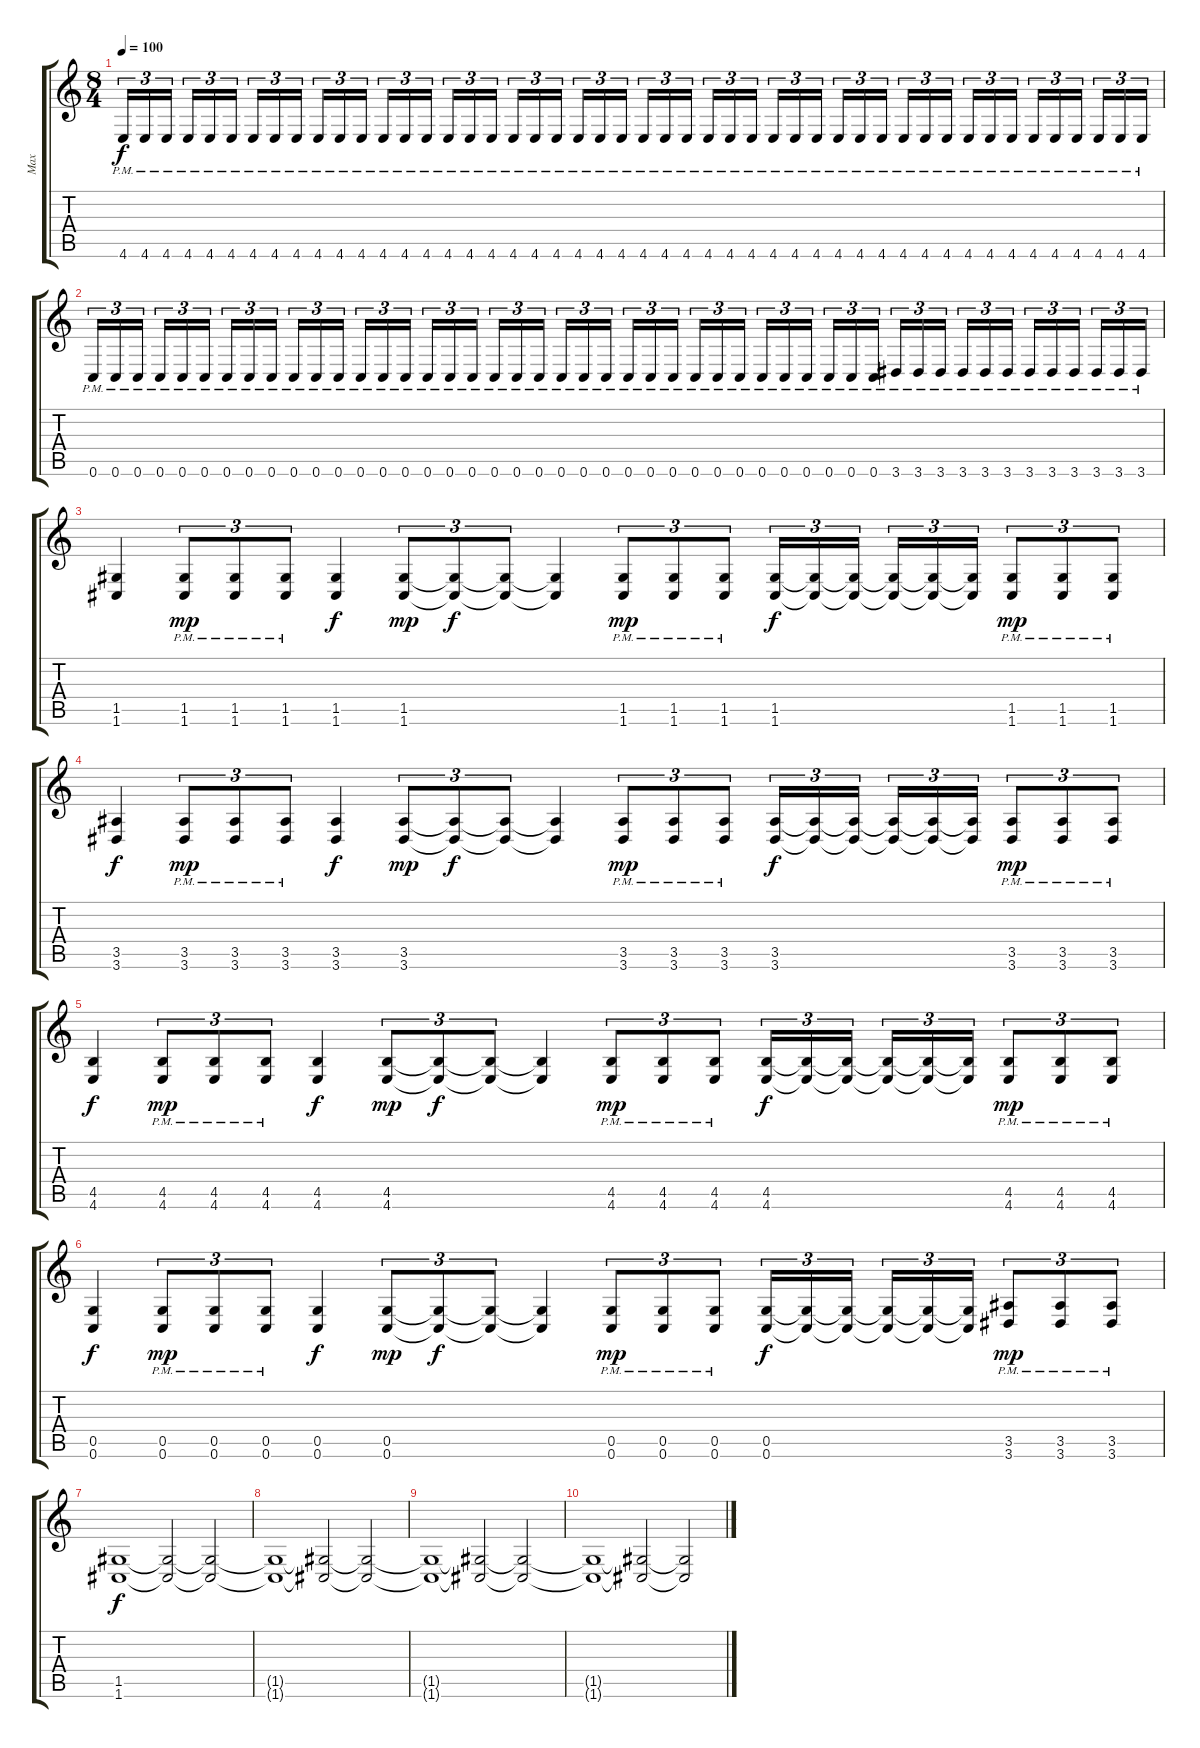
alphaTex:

\track ("Max" "Max") {instrument distortionguitar}
\staff {score tabs}
\tuning (D4 A3 F3 C3 G2 C2) {hide}
\ts (8 4)
\tempo 100
\clef g2
\ks c
4.6{pm}.16{tu (3 2) dy f} 4.6{pm}.16{tu (3 2)} 4.6{pm}.16{tu (3 2)} 4.6{pm}.16{tu (3 2)} 4.6{pm}.16{tu (3 2)} 4.6{pm}.16{tu (3 2)} 4.6{pm}.16{tu (3 2)} 4.6{pm}.16{tu (3 2)} 4.6{pm}.16{tu (3 2)} 4.6{pm}.16{tu (3 2)} 4.6{pm}.16{tu (3 2)} 4.6{pm}.16{tu (3 2)} 4.6{pm}.16{tu (3 2)} 4.6{pm}.16{tu (3 2)} 4.6{pm}.16{tu (3 2)} 4.6{pm}.16{tu (3 2)} 4.6{pm}.16{tu (3 2)} 4.6{pm}.16{tu (3 2)} 4.6{pm}.16{tu (3 2)} 4.6{pm}.16{tu (3 2)} 4.6{pm}.16{tu (3 2)} 4.6{pm}.16{tu (3 2)} 4.6{pm}.16{tu (3 2)} 4.6{pm}.16{tu (3 2)} 4.6{pm}.16{tu (3 2)} 4.6{pm}.16{tu (3 2)} 4.6{pm}.16{tu (3 2)} 4.6{pm}.16{tu (3 2)} 4.6{pm}.16{tu (3 2)} 4.6{pm}.16{tu (3 2)} 4.6{pm}.16{tu (3 2)} 4.6{pm}.16{tu (3 2)} 4.6{pm}.16{tu (3 2)} 4.6{pm}.16{tu (3 2)} 4.6{pm}.16{tu (3 2)} 4.6{pm}.16{tu (3 2)} 4.6{pm}.16{tu (3 2)} 4.6{pm}.16{tu (3 2)} 4.6{pm}.16{tu (3 2)} 4.6{pm}.16{tu (3 2)} 4.6{pm}.16{tu (3 2)} 4.6{pm}.16{tu (3 2)} 4.6{pm}.16{tu (3 2)} 4.6{pm}.16{tu (3 2)} 4.6{pm}.16{tu (3 2)} 4.6{pm}.16{tu (3 2)} 4.6{pm}.16{tu (3 2)} 4.6{pm}.16{tu (3 2)} |
0.6{pm}.16{tu (3 2)} 0.6{pm}.16{tu (3 2)} 0.6{pm}.16{tu (3 2)} 0.6{pm}.16{tu (3 2)} 0.6{pm}.16{tu (3 2)} 0.6{pm}.16{tu (3 2)} 0.6{pm}.16{tu (3 2)} 0.6{pm}.16{tu (3 2)} 0.6{pm}.16{tu (3 2)} 0.6{pm}.16{tu (3 2)} 0.6{pm}.16{tu (3 2)} 0.6{pm}.16{tu (3 2)} 0.6{pm}.16{tu (3 2)} 0.6{pm}.16{tu (3 2)} 0.6{pm}.16{tu (3 2)} 0.6{pm}.16{tu (3 2)} 0.6{pm}.16{tu (3 2)} 0.6{pm}.16{tu (3 2)} 0.6{pm}.16{tu (3 2)} 0.6{pm}.16{tu (3 2)} 0.6{pm}.16{tu (3 2)} 0.6{pm}.16{tu (3 2)} 0.6{pm}.16{tu (3 2)} 0.6{pm}.16{tu (3 2)} 0.6{pm}.16{tu (3 2)} 0.6{pm}.16{tu (3 2)} 0.6{pm}.16{tu (3 2)} 0.6{pm}.16{tu (3 2)} 0.6{pm}.16{tu (3 2)} 0.6{pm}.16{tu (3 2)} 0.6{pm}.16{tu (3 2)} 0.6{pm}.16{tu (3 2)} 0.6{pm}.16{tu (3 2)} 0.6{pm}.16{tu (3 2)} 0.6{pm}.16{tu (3 2)} 0.6{pm}.16{tu (3 2)} 3.6{pm}.16{tu (3 2)} 3.6{pm}.16{tu (3 2)} 3.6{pm}.16{tu (3 2)} 3.6{pm}.16{tu (3 2)} 3.6{pm}.16{tu (3 2)} 3.6{pm}.16{tu (3 2)} 3.6{pm}.16{tu (3 2)} 3.6{pm}.16{tu (3 2)} 3.6{pm}.16{tu (3 2)} 3.6{pm}.16{tu (3 2)} 3.6{pm}.16{tu (3 2)} 3.6{pm}.16{tu (3 2)} |
(1.5 1.6).4 (1.5{pm} 1.6{pm}).8{tu (3 2) dy mp} (1.5{pm} 1.6{pm}).8{tu (3 2)} (1.5{pm} 1.6{pm}).8{tu (3 2)} (1.5 1.6).4{dy f} (1.5 1.6).8{tu (3 2) dy mp} (1.5{t} 1.6{t}).8{tu (3 2) dy f} (1.5{t} 1.6{t}).8{tu (3 2)} (1.5{t} 1.6{t}).4 (1.5{pm} 1.6{pm}).8{tu (3 2) dy mp} (1.5{pm} 1.6{pm}).8{tu (3 2)} (1.5{pm} 1.6{pm}).8{tu (3 2)} (1.5 1.6).16{tu (3 2) dy f} (1.5{t} 1.6{t}).16{tu (3 2)} (1.5{t} 1.6{t}).16{tu (3 2)} (1.5{t} 1.6{t}).16{tu (3 2)} (1.5{t} 1.6{t}).16{tu (3 2)} (1.5{t} 1.6{t}).16{tu (3 2)} (1.5{pm} 1.6{pm}).8{tu (3 2) dy mp} (1.5{pm} 1.6{pm}).8{tu (3 2)} (1.5{pm} 1.6{pm}).8{tu (3 2)} |
(3.5 3.6).4{dy f} (3.5{pm} 3.6{pm}).8{tu (3 2) dy mp} (3.5{pm} 3.6{pm}).8{tu (3 2)} (3.5{pm} 3.6{pm}).8{tu (3 2)} (3.5 3.6).4{dy f} (3.5 3.6).8{tu (3 2) dy mp} (3.5{t} 3.6{t}).8{tu (3 2) dy f} (3.5{t} 3.6{t}).8{tu (3 2)} (3.5{t} 3.6{t}).4 (3.5{pm} 3.6{pm}).8{tu (3 2) dy mp} (3.5{pm} 3.6{pm}).8{tu (3 2)} (3.5{pm} 3.6{pm}).8{tu (3 2)} (3.5 3.6).16{tu (3 2) dy f} (3.5{t} 3.6{t}).16{tu (3 2)} (3.5{t} 3.6{t}).16{tu (3 2)} (3.5{t} 3.6{t}).16{tu (3 2)} (3.5{t} 3.6{t}).16{tu (3 2)} (3.5{t} 3.6{t}).16{tu (3 2)} (3.5{pm} 3.6{pm}).8{tu (3 2) dy mp} (3.5{pm} 3.6{pm}).8{tu (3 2)} (3.5{pm} 3.6{pm}).8{tu (3 2)} |
(4.5 4.6).4{dy f} (4.5{pm} 4.6{pm}).8{tu (3 2) dy mp} (4.5{pm} 4.6{pm}).8{tu (3 2)} (4.5{pm} 4.6{pm}).8{tu (3 2)} (4.5 4.6).4{dy f} (4.5 4.6).8{tu (3 2) dy mp} (4.5{t} 4.6{t}).8{tu (3 2) dy f} (4.5{t} 4.6{t}).8{tu (3 2)} (4.5{t} 4.6{t}).4 (4.5{pm} 4.6{pm}).8{tu (3 2) dy mp} (4.5{pm} 4.6{pm}).8{tu (3 2)} (4.5{pm} 4.6{pm}).8{tu (3 2)} (4.5 4.6).16{tu (3 2) dy f} (4.5{t} 4.6{t}).16{tu (3 2)} (4.5{t} 4.6{t}).16{tu (3 2)} (4.5{t} 4.6{t}).16{tu (3 2)} (4.5{t} 4.6{t}).16{tu (3 2)} (4.5{t} 4.6{t}).16{tu (3 2)} (4.5{pm} 4.6{pm}).8{tu (3 2) dy mp} (4.5{pm} 4.6{pm}).8{tu (3 2)} (4.5{pm} 4.6{pm}).8{tu (3 2)} |
(0.5 0.6).4{dy f} (0.5{pm} 0.6{pm}).8{tu (3 2) dy mp} (0.5{pm} 0.6{pm}).8{tu (3 2)} (0.5{pm} 0.6{pm}).8{tu (3 2)} (0.5 0.6).4{dy f} (0.5 0.6).8{tu (3 2) dy mp} (0.5{t} 0.6{t}).8{tu (3 2) dy f} (0.5{t} 0.6{t}).8{tu (3 2)} (0.5{t} 0.6{t}).4 (0.5{pm} 0.6{pm}).8{tu (3 2) dy mp} (0.5{pm} 0.6{pm}).8{tu (3 2)} (0.5{pm} 0.6{pm}).8{tu (3 2)} (0.5 0.6).16{tu (3 2) dy f} (0.5{t} 0.6{t}).16{tu (3 2)} (0.5{t} 0.6{t}).16{tu (3 2)} (0.5{t} 0.6{t}).16{tu (3 2)} (0.5{t} 0.6{t}).16{tu (3 2)} (0.5{t} 0.6{t}).16{tu (3 2)} (3.5{pm} 3.6{pm}).8{tu (3 2) dy mp} (3.5{pm} 3.6{pm}).8{tu (3 2)} (3.5{pm} 3.6{pm}).8{tu (3 2)} |
(1.5 1.6).1{dy f} (1.5{t} 1.6{t}).2 (1.5{t} 1.6{t}).2 |
(1.5{t} 1.6{t}).1 (1.5{t} 1.6{t}).2 (1.5{t} 1.6{t}).2 |
(1.5{t} 1.6{t}).1 (1.5{t} 1.6{t}).2 (1.5{t} 1.6{t}).2 |
(1.5{t} 1.6{t}).1 (1.5{t} 1.6{t}).2 (1.5{t} 1.6{t}).2
